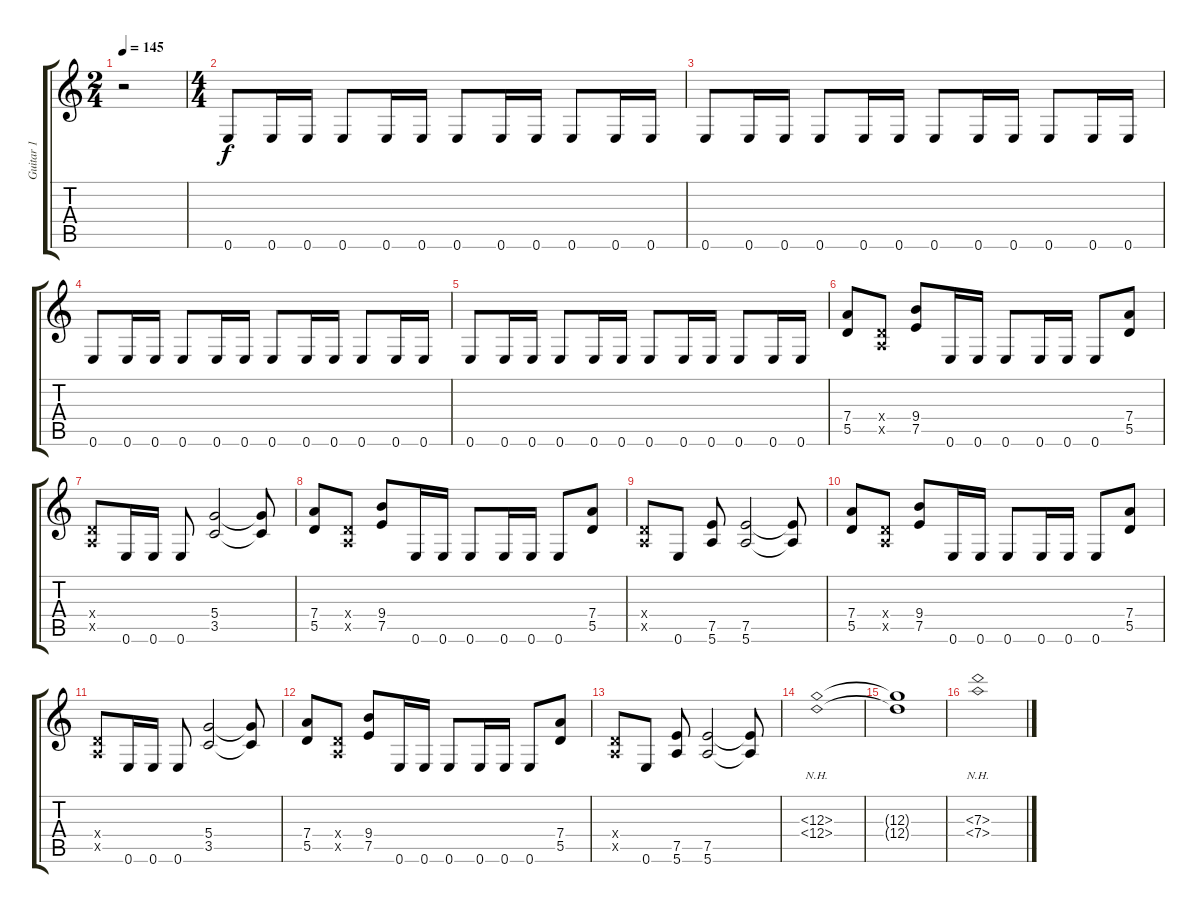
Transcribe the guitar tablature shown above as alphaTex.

\track ("Guitar 1" "Guitar 1") {instrument overdrivenguitar}
\staff {score tabs}
\tuning (E4 B3 G3 D3 A2 E2) {hide}
\ts (2 4)
\tempo 145
\clef g2
\ks c
r.2{dy f instrument overdrivenguitar} |
\ts (4 4)
0.6.8 0.6.16 0.6.16 0.6.8 0.6.16 0.6.16 0.6.8 0.6.16 0.6.16 0.6.8 0.6.16 0.6.16 |
0.6.8 0.6.16 0.6.16 0.6.8 0.6.16 0.6.16 0.6.8 0.6.16 0.6.16 0.6.8 0.6.16 0.6.16 |
0.6.8 0.6.16 0.6.16 0.6.8 0.6.16 0.6.16 0.6.8 0.6.16 0.6.16 0.6.8 0.6.16 0.6.16 |
0.6.8 0.6.16 0.6.16 0.6.8 0.6.16 0.6.16 0.6.8 0.6.16 0.6.16 0.6.8 0.6.16 0.6.16 |
(7.4 5.5).8 (0.4{x} 0.5{x}).8 (9.4 7.5).8 0.6.16 0.6.16 0.6.8 0.6.16 0.6.16 0.6.8 (7.4 5.5).8 |
(0.4{x} 0.5{x}).8 0.6.16 0.6.16 0.6.8 (5.4 3.5).2 (5.4{t} 3.5{t}).8 |
(7.4 5.5).8 (0.4{x} 0.5{x}).8 (9.4 7.5).8 0.6.16 0.6.16 0.6.8 0.6.16 0.6.16 0.6.8 (7.4 5.5).8 |
(0.4{x} 0.5{x}).8 0.6.8 (7.5 5.6).8 (7.5 5.6).2 (7.5{t} 5.6{t}).8 |
(7.4 5.5).8 (0.4{x} 0.5{x}).8 (9.4 7.5).8 0.6.16 0.6.16 0.6.8 0.6.16 0.6.16 0.6.8 (7.4 5.5).8 |
(0.4{x} 0.5{x}).8 0.6.16 0.6.16 0.6.8 (5.4 3.5).2 (5.4{t} 3.5{t}).8 |
(7.4 5.5).8 (0.4{x} 0.5{x}).8 (9.4 7.5).8 0.6.16 0.6.16 0.6.8 0.6.16 0.6.16 0.6.8 (7.4 5.5).8 |
(0.4{x} 0.5{x}).8 0.6.8 (7.5 5.6).8 (7.5 5.6).2 (7.5{t} 5.6{t}).8 |
(12.3{nh} 12.4{nh}).1 |
(12.3{t} 12.4{t}).1 |
(7.3{nh} 7.4{nh}).1
